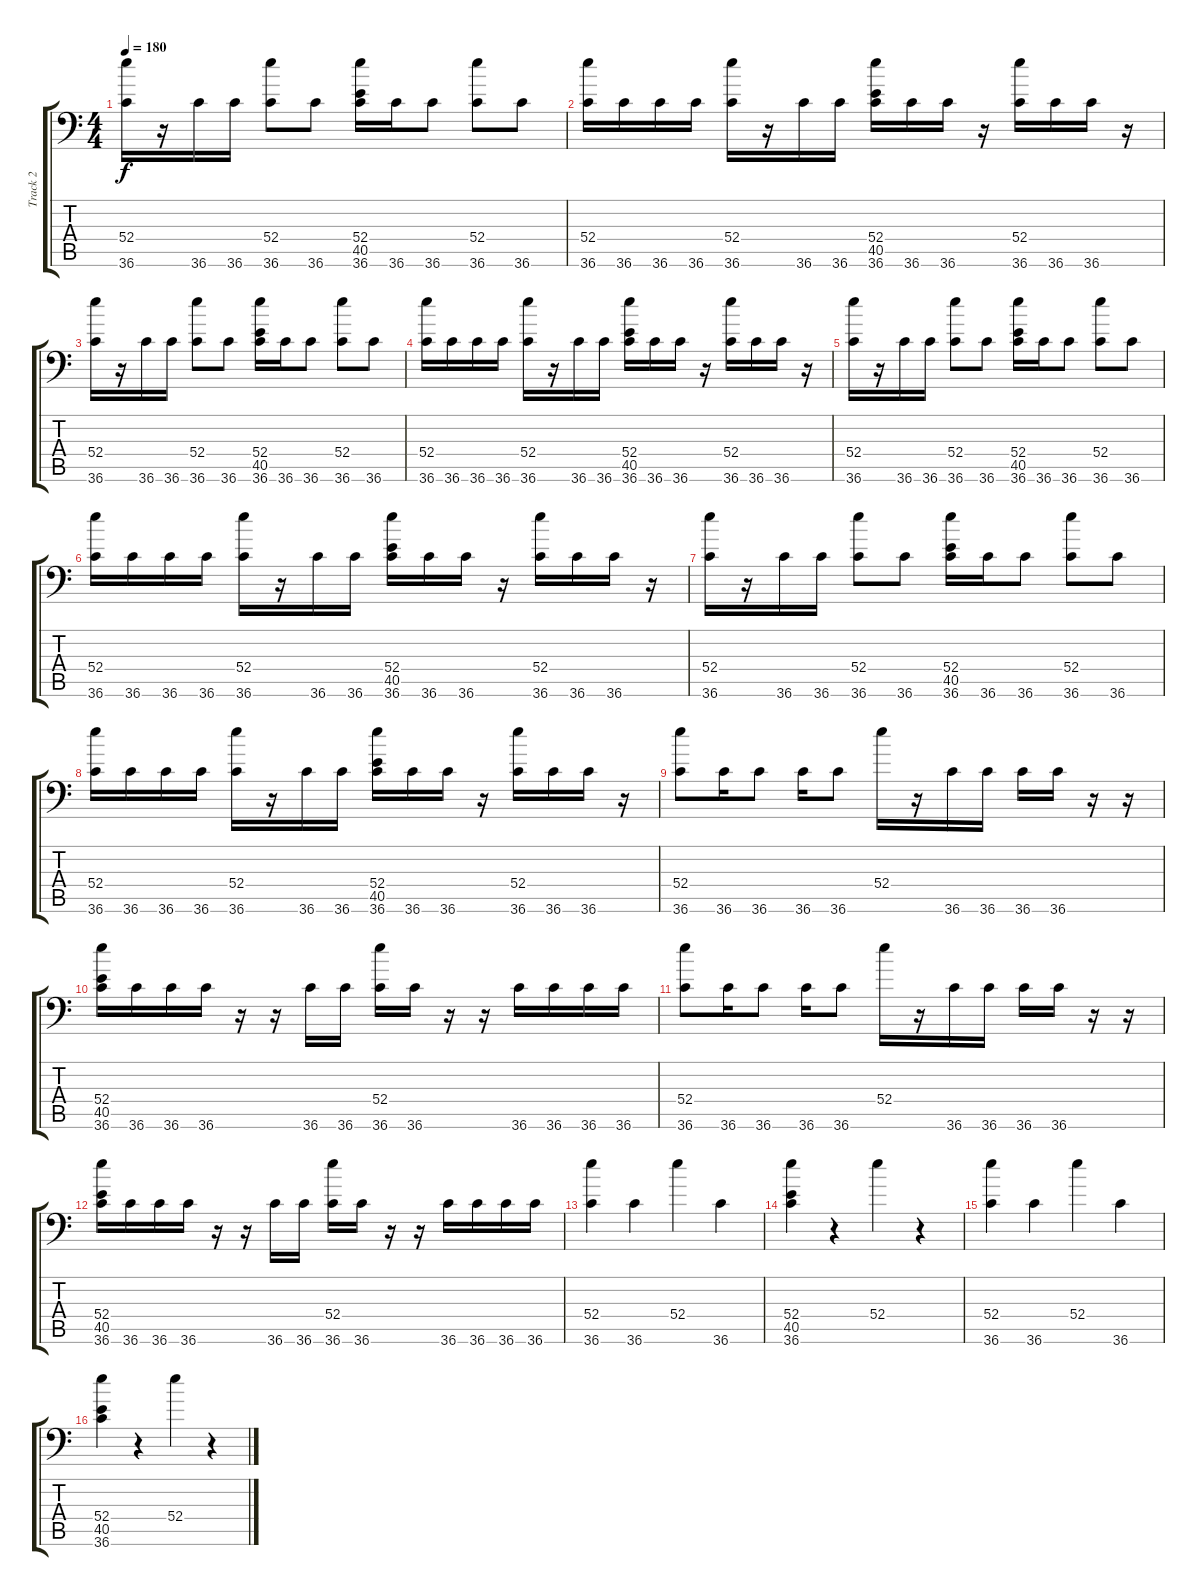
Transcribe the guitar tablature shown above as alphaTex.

\track ("Track 2" "Track 2") {instrument acousticgrandpiano}
\staff {score tabs}
\tuning (C-1 C-1 C-1 C-1 C-1 C-1) {hide}
\ts (4 4)
\tempo 180
\clef f4
\ks c
(52.4 36.6).16{dy f} r.16 36.6.16 36.6.16 (52.4 36.6).8 36.6.8 (52.4 40.5 36.6).16 36.6.16 36.6.8 (52.4 36.6).8 36.6.8 |
(52.4 36.6).16 36.6.16 36.6.16 36.6.16 (52.4 36.6).16 r.16 36.6.16 36.6.16 (52.4 40.5 36.6).16 36.6.16 36.6.16 r.16 (52.4 36.6).16 36.6.16 36.6.16 r.16 |
(52.4 36.6).16 r.16 36.6.16 36.6.16 (52.4 36.6).8 36.6.8 (52.4 40.5 36.6).16 36.6.16 36.6.8 (52.4 36.6).8 36.6.8 |
(52.4 36.6).16 36.6.16 36.6.16 36.6.16 (52.4 36.6).16 r.16 36.6.16 36.6.16 (52.4 40.5 36.6).16 36.6.16 36.6.16 r.16 (52.4 36.6).16 36.6.16 36.6.16 r.16 |
(52.4 36.6).16 r.16 36.6.16 36.6.16 (52.4 36.6).8 36.6.8 (52.4 40.5 36.6).16 36.6.16 36.6.8 (52.4 36.6).8 36.6.8 |
(52.4 36.6).16 36.6.16 36.6.16 36.6.16 (52.4 36.6).16 r.16 36.6.16 36.6.16 (52.4 40.5 36.6).16 36.6.16 36.6.16 r.16 (52.4 36.6).16 36.6.16 36.6.16 r.16 |
(52.4 36.6).16 r.16 36.6.16 36.6.16 (52.4 36.6).8 36.6.8 (52.4 40.5 36.6).16 36.6.16 36.6.8 (52.4 36.6).8 36.6.8 |
(52.4 36.6).16 36.6.16 36.6.16 36.6.16 (52.4 36.6).16 r.16 36.6.16 36.6.16 (52.4 40.5 36.6).16 36.6.16 36.6.16 r.16 (52.4 36.6).16 36.6.16 36.6.16 r.16 |
(52.4 36.6).8 36.6.16 36.6.8 36.6.16 36.6.8 52.4.16 r.16 36.6.16 36.6.16 36.6.16 36.6.16 r.16 r.16 |
(52.4 40.5 36.6).16 36.6.16 36.6.16 36.6.16 r.16 r.16 36.6.16 36.6.16 (52.4 36.6).16 36.6.16 r.16 r.16 36.6.16 36.6.16 36.6.16 36.6.16 |
(52.4 36.6).8 36.6.16 36.6.8 36.6.16 36.6.8 52.4.16 r.16 36.6.16 36.6.16 36.6.16 36.6.16 r.16 r.16 |
(52.4 40.5 36.6).16 36.6.16 36.6.16 36.6.16 r.16 r.16 36.6.16 36.6.16 (52.4 36.6).16 36.6.16 r.16 r.16 36.6.16 36.6.16 36.6.16 36.6.16 |
(52.4 36.6).4 36.6.4 52.4.4 36.6.4 |
(52.4 40.5 36.6).4 r.4 52.4.4 r.4 |
(52.4 36.6).4 36.6.4 52.4.4 36.6.4 |
(52.4 40.5 36.6).4 r.4 52.4.4 r.4
